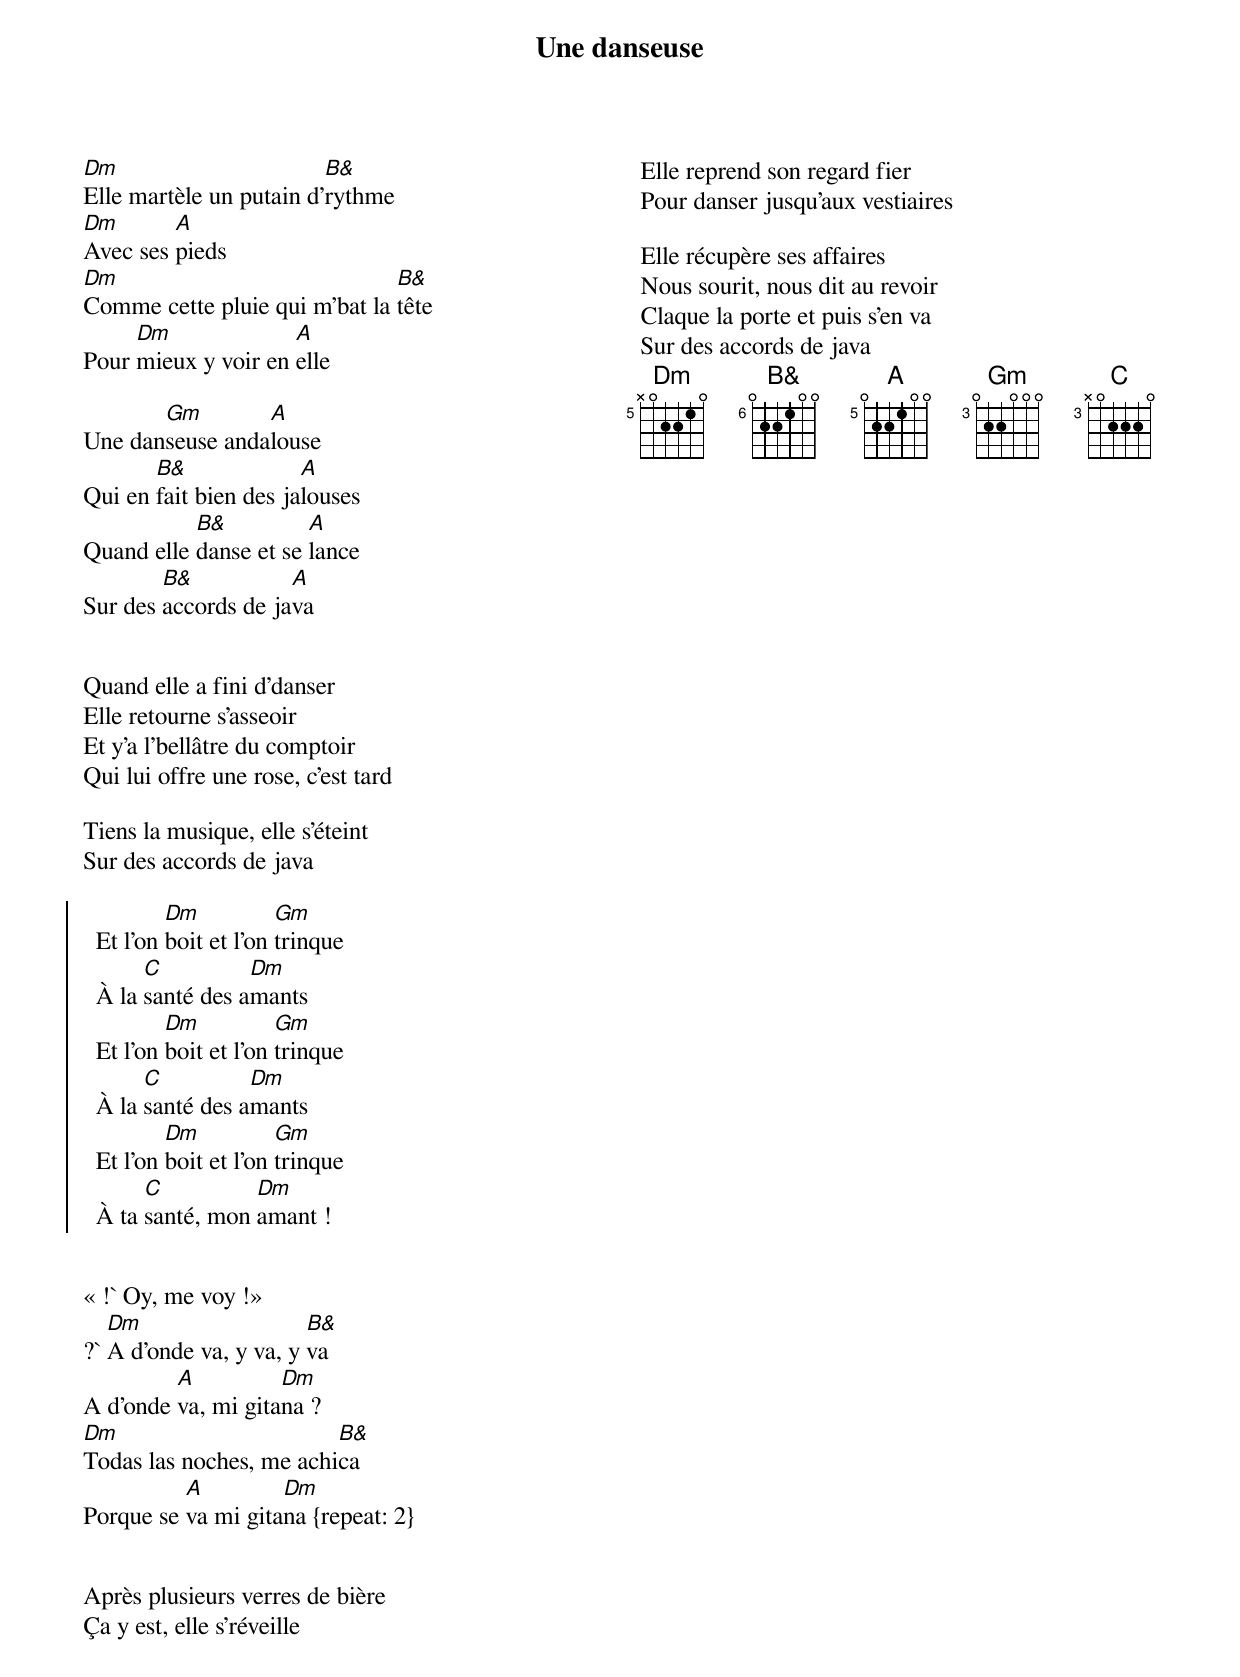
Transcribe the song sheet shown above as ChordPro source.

{title: Une danseuse}
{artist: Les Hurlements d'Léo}
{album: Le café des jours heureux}
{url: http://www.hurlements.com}
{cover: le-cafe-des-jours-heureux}
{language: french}
{columns: 2}
{define: Dm base-fret 5 frets X 0 2 2 1 0}
{define: B& base-fret 6 frets 0 2 2 1 0 0}
{define: A base-fret 5 frets 0 2 2 1 0 0}
{define: Gm base-fret 3 frets 0 2 2 0 0 0}
{define: C base-fret 3 frets X 0 2 2 2 0}


[Dm]Elle martèle un putain d'[B&]rythme
[Dm]Avec ses [A]pieds
[Dm]Comme cette pluie qui m'bat la [B&]tête
Pour [Dm]mieux y voir en [A]elle

Une dan[Gm]seuse anda[A]louse
Qui en [B&]fait bien des ja[A]louses
Quand elle [B&]danse et se [A]lance
Sur des [B&]accords de ja[A]va


Quand elle a fini d'danser
Elle retourne s'asseoir
Et y'a l'bellâtre du comptoir
Qui lui offre une rose, c'est tard

Tiens la musique, elle s'éteint
Sur des accords de java

{start_of_chorus}
  Et l'on [Dm]boit et l'on [Gm]trinque
  À la [C]santé des a[Dm]mants
  Et l'on [Dm]boit et l'on [Gm]trinque
  À la [C]santé des a[Dm]mants
  Et l'on [Dm]boit et l'on [Gm]trinque
  À ta [C]santé, mon [Dm]amant !
{end_of_chorus}


« !` Oy, me voy !»
?` [Dm]A d'onde va, y va, y [B&]va
A d'onde [A]va, mi gita[Dm]na ?
[Dm]Todas las noches, me achi[B&]ca
Porque se [A]va mi gita[Dm]na {repeat: 2}


Après plusieurs verres de bière
Ça y est, elle s'réveille
Elle reprend son regard fier
Pour danser jusqu'aux vestiaires

Elle récupère ses affaires
Nous sourit, nous dit au revoir
Claque la porte et puis s'en va
Sur des accords de java
